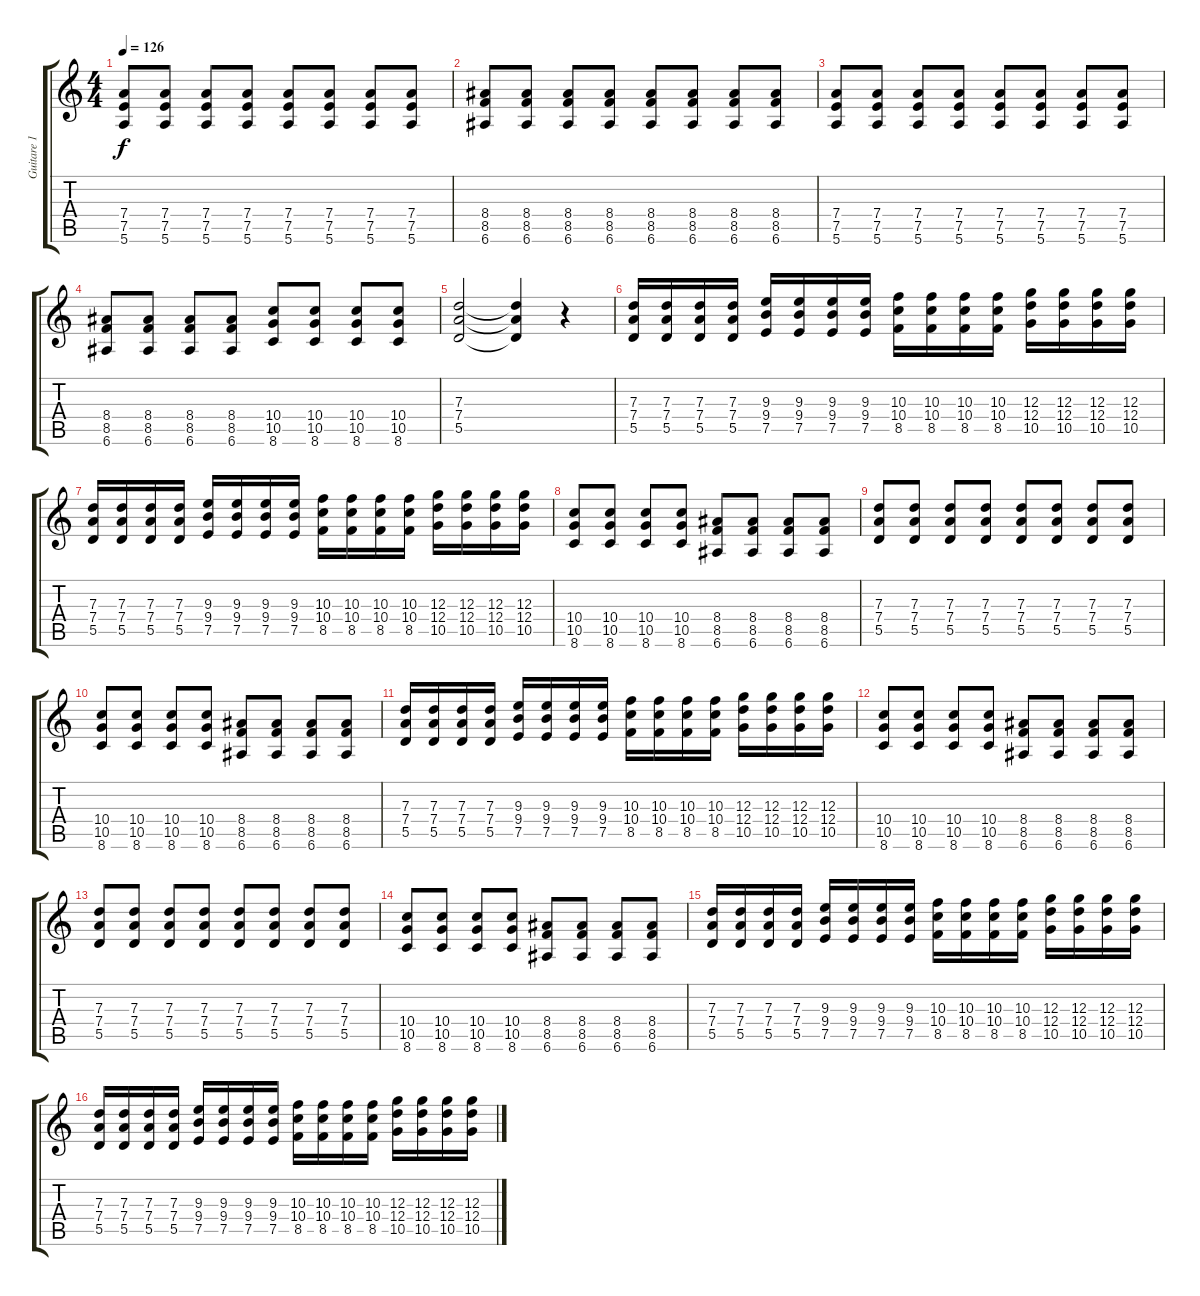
\track ("Guitare 1" "Guitare 1") {instrument distortionguitar}
\staff {score tabs}
\tuning (E4 B3 G3 D3 A2 E2) {hide}
\ts (4 4)
\tempo 126
\clef g2
\ks c
(7.4 7.5 5.6).8{dy f} (7.4 7.5 5.6).8 (7.4 7.5 5.6).8 (7.4 7.5 5.6).8 (7.4 7.5 5.6).8 (7.4 7.5 5.6).8 (7.4 7.5 5.6).8 (7.4 7.5 5.6).8 |
(8.4 8.5 6.6).8 (8.4 8.5 6.6).8 (8.4 8.5 6.6).8 (8.4 8.5 6.6).8 (8.4 8.5 6.6).8 (8.4 8.5 6.6).8 (8.4 8.5 6.6).8 (8.4 8.5 6.6).8 |
(7.4 7.5 5.6).8 (7.4 7.5 5.6).8 (7.4 7.5 5.6).8 (7.4 7.5 5.6).8 (7.4 7.5 5.6).8 (7.4 7.5 5.6).8 (7.4 7.5 5.6).8 (7.4 7.5 5.6).8 |
(8.4 8.5 6.6).8 (8.4 8.5 6.6).8 (8.4 8.5 6.6).8 (8.4 8.5 6.6).8 (10.4 10.5 8.6).8 (10.4 10.5 8.6).8 (10.4 10.5 8.6).8 (10.4 10.5 8.6).8 |
(7.3 7.4 5.5).2 (7.3{t} 7.4{t} 5.5{t}).4 r.4 |
(7.3 7.4 5.5).16 (7.3 7.4 5.5).16 (7.3 7.4 5.5).16 (7.3 7.4 5.5).16 (9.3 9.4 7.5).16 (9.3 9.4 7.5).16 (9.3 9.4 7.5).16 (9.3 9.4 7.5).16 (10.3 10.4 8.5).16 (10.3 10.4 8.5).16 (10.3 10.4 8.5).16 (10.3 10.4 8.5).16 (12.3 12.4 10.5).16 (12.3 12.4 10.5).16 (12.3 12.4 10.5).16 (12.3 12.4 10.5).16 |
(7.3 7.4 5.5).16 (7.3 7.4 5.5).16 (7.3 7.4 5.5).16 (7.3 7.4 5.5).16 (9.3 9.4 7.5).16 (9.3 9.4 7.5).16 (9.3 9.4 7.5).16 (9.3 9.4 7.5).16 (10.3 10.4 8.5).16 (10.3 10.4 8.5).16 (10.3 10.4 8.5).16 (10.3 10.4 8.5).16 (12.3 12.4 10.5).16 (12.3 12.4 10.5).16 (12.3 12.4 10.5).16 (12.3 12.4 10.5).16 |
(10.4 10.5 8.6).8 (10.4 10.5 8.6).8 (10.4 10.5 8.6).8 (10.4 10.5 8.6).8 (8.4 8.5 6.6).8 (8.4 8.5 6.6).8 (8.4 8.5 6.6).8 (8.4 8.5 6.6).8 |
(7.3 7.4 5.5).8 (7.3 7.4 5.5).8 (7.3 7.4 5.5).8 (7.3 7.4 5.5).8 (7.3 7.4 5.5).8 (7.3 7.4 5.5).8 (7.3 7.4 5.5).8 (7.3 7.4 5.5).8 |
(10.4 10.5 8.6).8 (10.4 10.5 8.6).8 (10.4 10.5 8.6).8 (10.4 10.5 8.6).8 (8.4 8.5 6.6).8 (8.4 8.5 6.6).8 (8.4 8.5 6.6).8 (8.4 8.5 6.6).8 |
(7.3 7.4 5.5).16 (7.3 7.4 5.5).16 (7.3 7.4 5.5).16 (7.3 7.4 5.5).16 (9.3 9.4 7.5).16 (9.3 9.4 7.5).16 (9.3 9.4 7.5).16 (9.3 9.4 7.5).16 (10.3 10.4 8.5).16 (10.3 10.4 8.5).16 (10.3 10.4 8.5).16 (10.3 10.4 8.5).16 (12.3 12.4 10.5).16 (12.3 12.4 10.5).16 (12.3 12.4 10.5).16 (12.3 12.4 10.5).16 |
(10.4 10.5 8.6).8 (10.4 10.5 8.6).8 (10.4 10.5 8.6).8 (10.4 10.5 8.6).8 (8.4 8.5 6.6).8 (8.4 8.5 6.6).8 (8.4 8.5 6.6).8 (8.4 8.5 6.6).8 |
(7.3 7.4 5.5).8 (7.3 7.4 5.5).8 (7.3 7.4 5.5).8 (7.3 7.4 5.5).8 (7.3 7.4 5.5).8 (7.3 7.4 5.5).8 (7.3 7.4 5.5).8 (7.3 7.4 5.5).8 |
(10.4 10.5 8.6).8 (10.4 10.5 8.6).8 (10.4 10.5 8.6).8 (10.4 10.5 8.6).8 (8.4 8.5 6.6).8 (8.4 8.5 6.6).8 (8.4 8.5 6.6).8 (8.4 8.5 6.6).8 |
(7.3 7.4 5.5).16 (7.3 7.4 5.5).16 (7.3 7.4 5.5).16 (7.3 7.4 5.5).16 (9.3 9.4 7.5).16 (9.3 9.4 7.5).16 (9.3 9.4 7.5).16 (9.3 9.4 7.5).16 (10.3 10.4 8.5).16 (10.3 10.4 8.5).16 (10.3 10.4 8.5).16 (10.3 10.4 8.5).16 (12.3 12.4 10.5).16 (12.3 12.4 10.5).16 (12.3 12.4 10.5).16 (12.3 12.4 10.5).16 |
(7.3 7.4 5.5).16 (7.3 7.4 5.5).16 (7.3 7.4 5.5).16 (7.3 7.4 5.5).16 (9.3 9.4 7.5).16 (9.3 9.4 7.5).16 (9.3 9.4 7.5).16 (9.3 9.4 7.5).16 (10.3 10.4 8.5).16 (10.3 10.4 8.5).16 (10.3 10.4 8.5).16 (10.3 10.4 8.5).16 (12.3 12.4 10.5).16 (12.3 12.4 10.5).16 (12.3 12.4 10.5).16 (12.3 12.4 10.5).16
